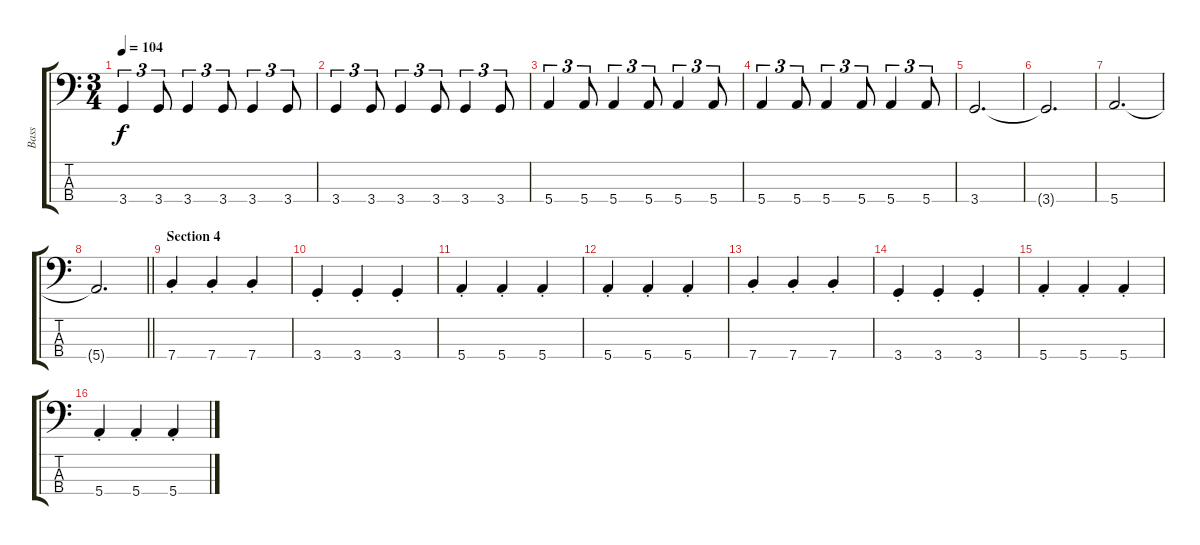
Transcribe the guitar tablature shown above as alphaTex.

\track ("Bass" "Bass") {instrument electricbassfinger}
\staff {score tabs}
\tuning (G2 D2 A1 E1) {hide}
\ts (3 4)
\tempo 104
\clef f4
\ks c
3.4.4{tu (3 2) dy f} 3.4.8{tu (3 2)} 3.4.4{tu (3 2)} 3.4.8{tu (3 2)} 3.4.4{tu (3 2)} 3.4.8{tu (3 2)} |
3.4.4{tu (3 2)} 3.4.8{tu (3 2)} 3.4.4{tu (3 2)} 3.4.8{tu (3 2)} 3.4.4{tu (3 2)} 3.4.8{tu (3 2)} |
5.4.4{tu (3 2)} 5.4.8{tu (3 2)} 5.4.4{tu (3 2)} 5.4.8{tu (3 2)} 5.4.4{tu (3 2)} 5.4.8{tu (3 2)} |
5.4.4{tu (3 2)} 5.4.8{tu (3 2)} 5.4.4{tu (3 2)} 5.4.8{tu (3 2)} 5.4.4{tu (3 2)} 5.4.8{tu (3 2)} |
3.4.2{d} |
3.4{t}.2{d} |
5.4.2{d} |
\barLineRight lightlight
5.4{t}.2{d} |
\section ("" "Section 4")
7.4{st}.4 7.4{st}.4 7.4{st}.4 |
3.4{st}.4 3.4{st}.4 3.4{st}.4 |
5.4{st}.4 5.4{st}.4 5.4{st}.4 |
5.4{st}.4 5.4{st}.4 5.4{st}.4 |
7.4{st}.4 7.4{st}.4 7.4{st}.4 |
3.4{st}.4 3.4{st}.4 3.4{st}.4 |
5.4{st}.4 5.4{st}.4 5.4{st}.4 |
5.4{st}.4 5.4{st}.4 5.4{st}.4
